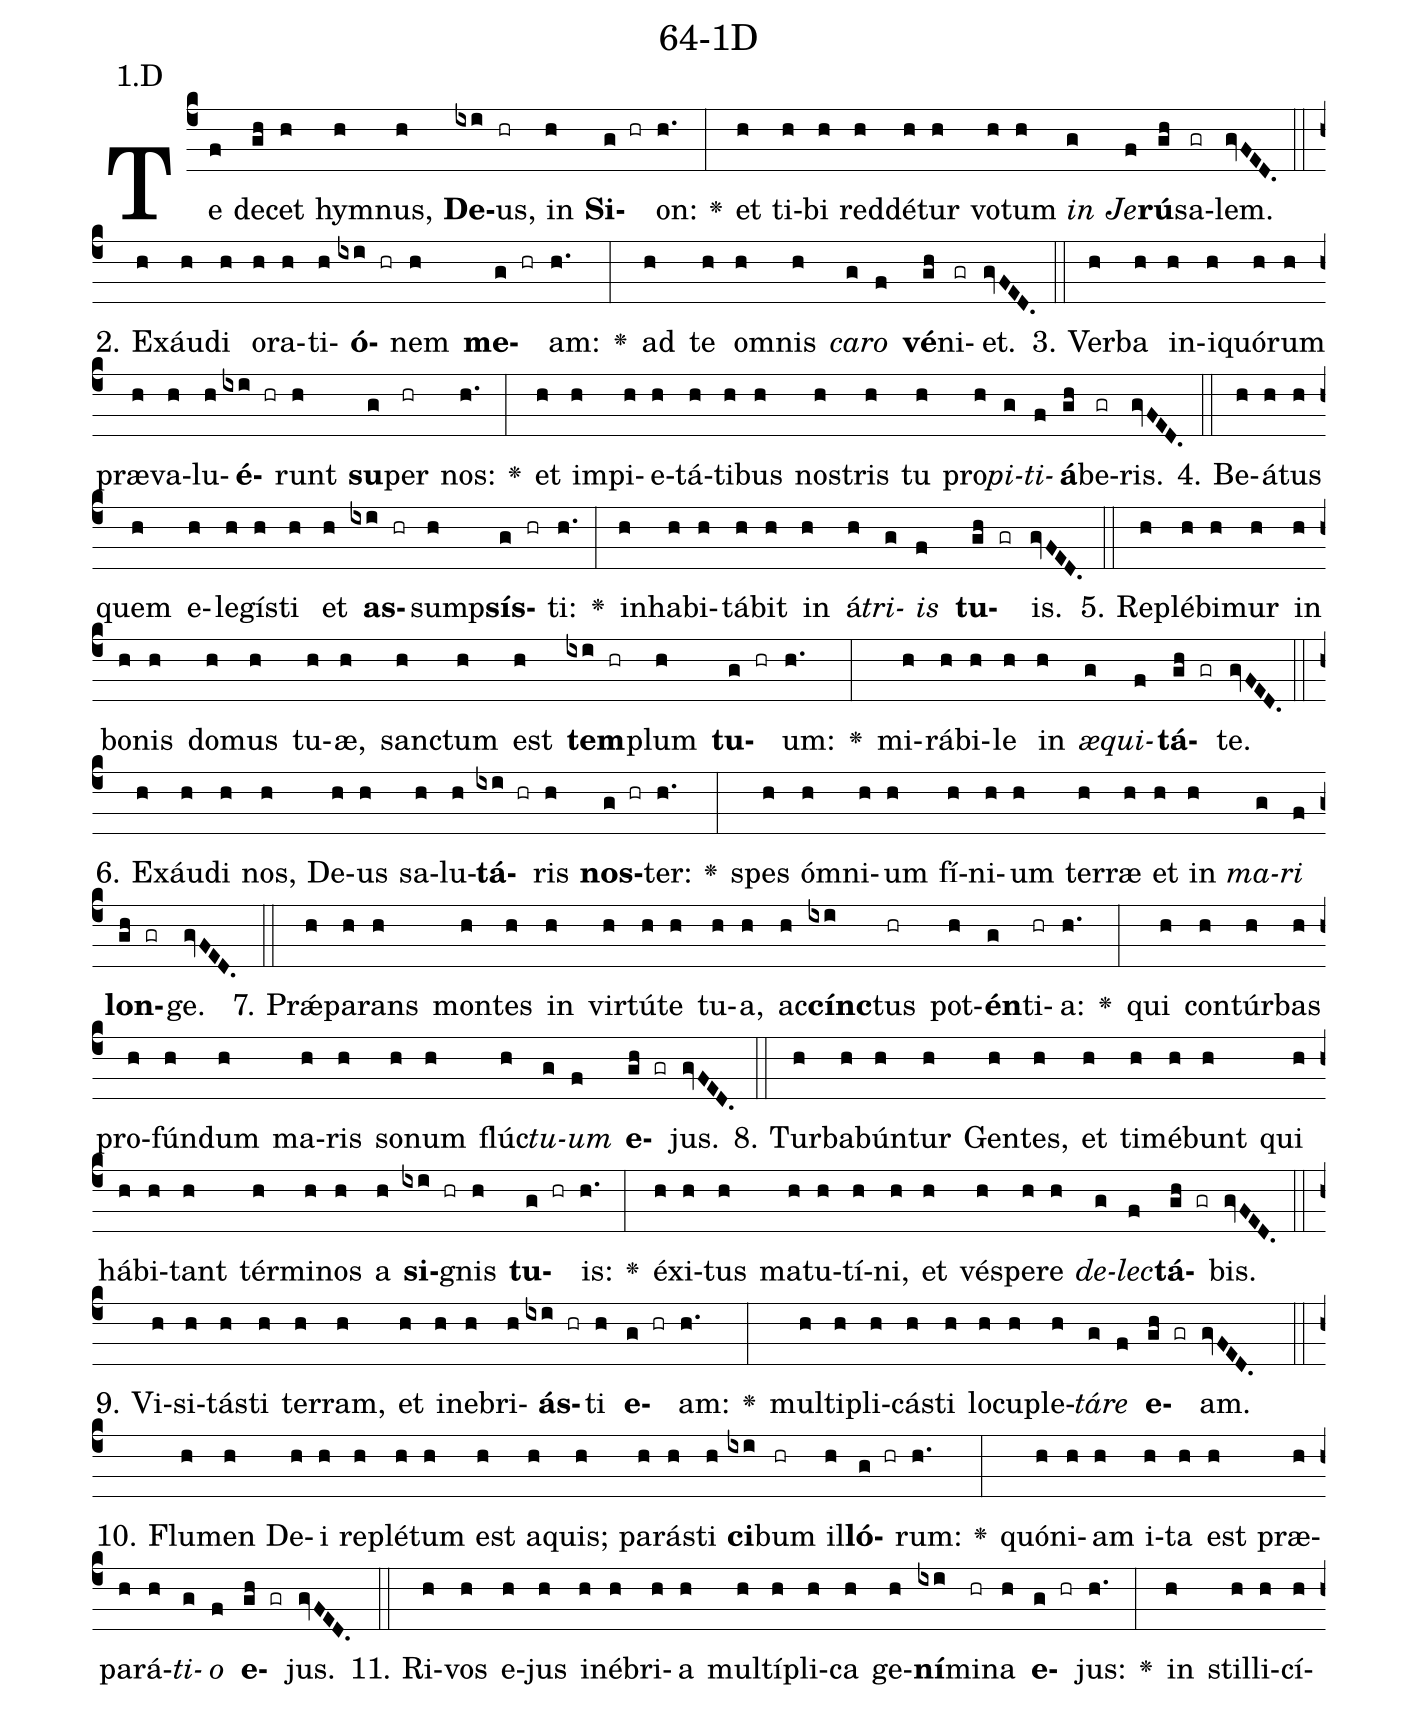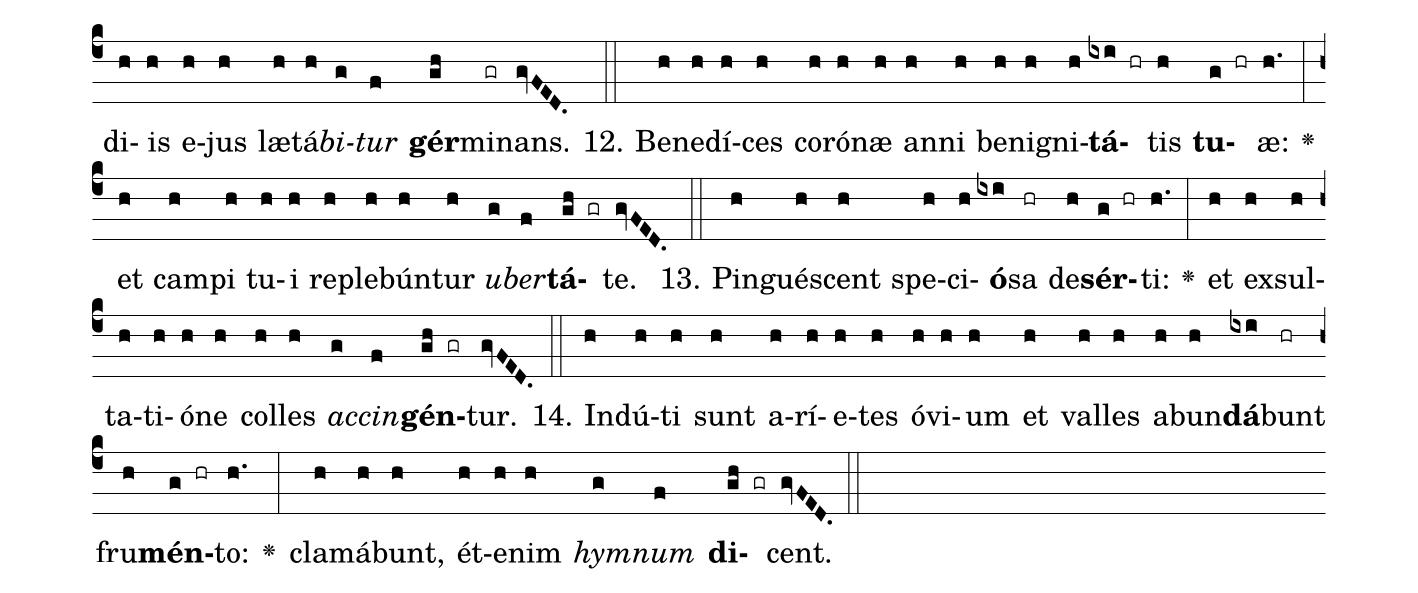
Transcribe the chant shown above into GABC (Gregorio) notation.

name: 64-1D;
annotation: 1.D;
%%
(c4)Te(f) de(gh)cet(h) hym(h)nus,(h) <b>De</b>(ixi)us,(hr) in(h) <b>Si</b>(g hr)on:(h.) <v>\greheightstar</v>(:) et(h) ti(h)bi(h) red(h)dé(h)tur(h) vo(h)tum(h) <i>in</i>(g) <i>Je</i>(f)<b>rú</b>(gh)sa(gr)lem.(gvFED.) (::)
2. Ex(h)áu(h)di(h) o(h)ra(h)ti(h)<b>ó</b>(ixi hr)nem(h) <b>me</b>(g hr)am:(h.) <v>\greheightstar</v>(:) ad(h) te(h) om(h)nis(h) <i>ca</i>(g)<i>ro</i>(f) <b>vé</b>(gh)ni(gr)et.(gvFED.) (::)
3. Ver(h)ba(h) in(h)i(h)quó(h)rum(h) præ(h)va(h)lu(h)<b>é</b>(ixi hr)runt(h) <b>su</b>(g)per(hr) nos:(h.) <v>\greheightstar</v>(:) et(h) im(h)pi(h)e(h)tá(h)ti(h)bus(h) nos(h)tris(h) tu(h) pro(h)<i>pi</i>(g)<i>ti</i>(f)<b>á</b>(gh)be(gr)ris.(gvFED.) (::)
4. Be(h)á(h)tus(h) quem(h) e(h)le(h)gís(h)ti(h) et(h) <b>as</b>(ixi hr)sump(h)<b>sís</b>(g hr)ti:(h.) <v>\greheightstar</v>(:) in(h)ha(h)bi(h)tá(h)bit(h) in(h) á(h)<i>tri</i>(g)<i>is</i>(f) <b>tu</b>(gh gr)is.(gvFED.) (::)
5. Re(h)plé(h)bi(h)mur(h) in(h) bo(h)nis(h) do(h)mus(h) tu(h)æ,(h) sanc(h)tum(h) est(h) <b>tem</b>(ixi hr)plum(h) <b>tu</b>(g hr)um:(h.) <v>\greheightstar</v>(:) mi(h)rá(h)bi(h)le(h) in(h) <i>æ</i>(g)<i>qui</i>(f)<b>tá</b>(gh gr)te.(gvFED.) (::)
6. Ex(h)áu(h)di(h) nos,(h) De(h)us(h) sa(h)lu(h)<b>tá</b>(ixi hr)ris(h) <b>nos</b>(g hr)ter:(h.) <v>\greheightstar</v>(:) spes(h) óm(h)ni(h)um(h) fí(h)ni(h)um(h) ter(h)ræ(h) et(h) in(h) <i>ma</i>(g)<i>ri</i>(f) <b>lon</b>(gh gr)ge.(gvFED.) (::)
7. Prǽ(h)pa(h)rans(h) mon(h)tes(h) in(h) vir(h)tú(h)te(h) tu(h)a,(h) ac(h)<b>cínc</b>(ixi)tus(hr) pot(h)<b>én</b>(g)ti(hr)a:(h.) <v>\greheightstar</v>(:) qui(h) con(h)túr(h)bas(h) pro(h)fún(h)dum(h) ma(h)ris(h) so(h)num(h) flúc(h)<i>tu</i>(g)<i>um</i>(f) <b>e</b>(gh gr)jus.(gvFED.) (::)
8. Tur(h)ba(h)bún(h)tur(h) Gen(h)tes,(h) et(h) ti(h)mé(h)bunt(h) qui(h) há(h)bi(h)tant(h) tér(h)mi(h)nos(h) a(h) <b>si</b>(ixi hr)gnis(h) <b>tu</b>(g hr)is:(h.) <v>\greheightstar</v>(:) éx(h)i(h)tus(h) ma(h)tu(h)tí(h)ni,(h) et(h) vés(h)pe(h)re(h) <i>de</i>(g)<i>lec</i>(f)<b>tá</b>(gh gr)bis.(gvFED.) (::)
9. Vi(h)si(h)tás(h)ti(h) ter(h)ram,(h) et(h) in(h)e(h)bri(h)<b>ás</b>(ixi hr)ti(h) <b>e</b>(g hr)am:(h.) <v>\greheightstar</v>(:) mul(h)ti(h)pli(h)cás(h)ti(h) lo(h)cu(h)ple(h)<i>tá</i>(g)<i>re</i>(f) <b>e</b>(gh gr)am.(gvFED.) (::)
10. Flu(h)men(h) De(h)i(h) re(h)plé(h)tum(h) est(h) a(h)quis;(h) pa(h)rás(h)ti(h) <b>ci</b>(ixi)bum(hr) il(h)<b>ló</b>(g hr)rum:(h.) <v>\greheightstar</v>(:) quón(h)i(h)am(h) i(h)ta(h) est(h) præ(h)pa(h)rá(h)<i>ti</i>(g)<i>o</i>(f) <b>e</b>(gh gr)jus.(gvFED.) (::)
11. Ri(h)vos(h) e(h)jus(h) in(h)é(h)bri(h)a(h) mul(h)tí(h)pli(h)ca(h) ge(h)<b>ní</b>(ixi)mi(hr)na(h) <b>e</b>(g hr)jus:(h.) <v>\greheightstar</v>(:) in(h) stil(h)li(h)cí(h)di(h)is(h) e(h)jus(h) læ(h)tá(h)<i>bi</i>(g)<i>tur</i>(f) <b>gér</b>(gh)mi(gr)nans.(gvFED.) (::)
12. Be(h)ne(h)dí(h)ces(h) co(h)ró(h)næ(h) an(h)ni(h) be(h)ni(h)gni(h)<b>tá</b>(ixi hr)tis(h) <b>tu</b>(g hr)æ:(h.) <v>\greheightstar</v>(:) et(h) cam(h)pi(h) tu(h)i(h) re(h)ple(h)bún(h)tur(h) <i>u</i>(g)<i>ber</i>(f)<b>tá</b>(gh gr)te.(gvFED.) (::)
13. Pin(h)gué(h)scent(h) spe(h)ci(h)<b>ó</b>(ixi)sa(hr) de(h)<b>sér</b>(g hr)ti:(h.) <v>\greheightstar</v>(:) et(h) ex(h)sul(h)ta(h)ti(h)ó(h)ne(h) col(h)les(h) <i>ac</i>(g)<i>cin</i>(f)<b>gén</b>(gh gr)tur.(gvFED.) (::)
14. Ind(h)ú(h)ti(h) sunt(h) a(h)rí(h)e(h)tes(h) ó(h)vi(h)um(h) et(h) val(h)les(h) ab(h)un(h)<b>dá</b>(ixi)bunt(hr) fru(h)<b>mén</b>(g hr)to:(h.) <v>\greheightstar</v>(:) cla(h)má(h)bunt,(h) ét(h)e(h)nim(h) <i>hym</i>(g)<i>num</i>(f) <b>di</b>(gh gr)cent.(gvFED.) (::)
